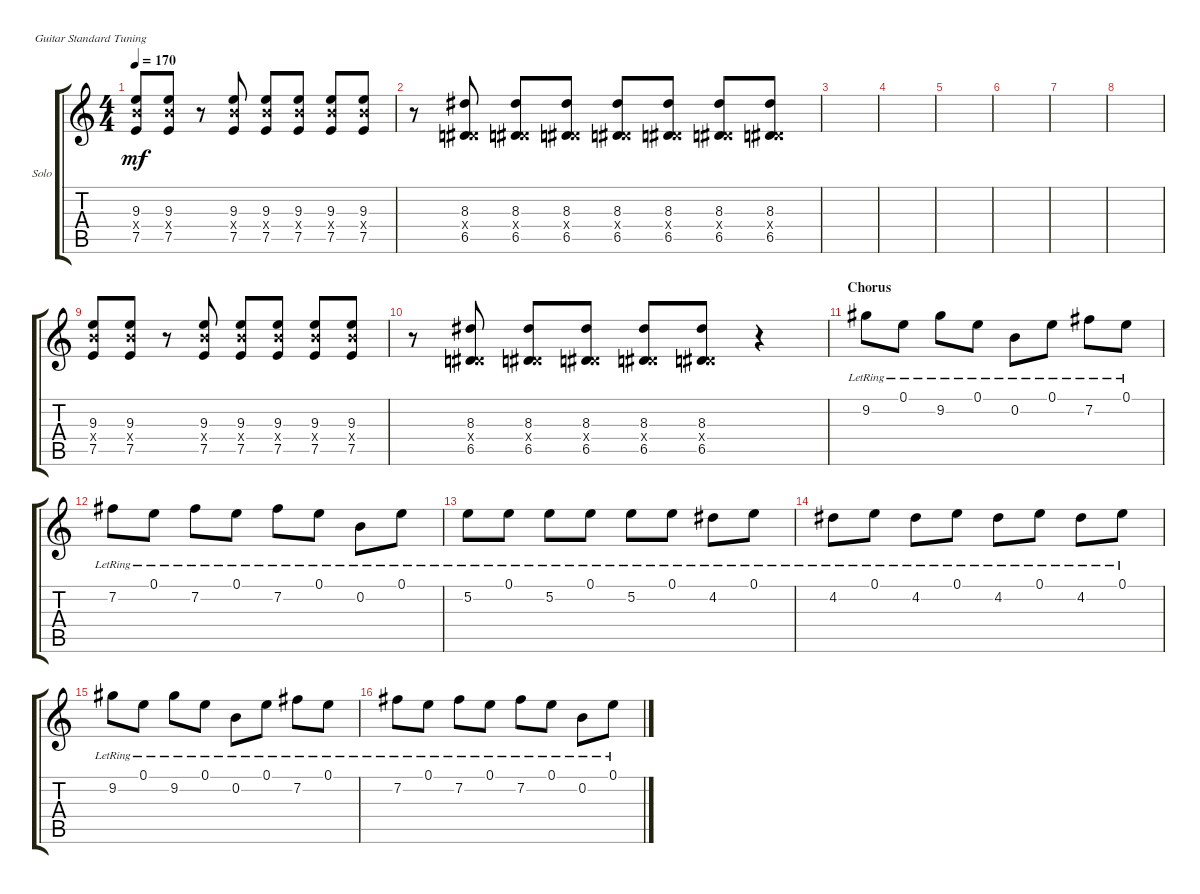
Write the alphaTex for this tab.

\defaultSystemsLayout 4
\bracketExtendMode groupsimilarinstruments
\firstSystemTrackNameOrientation horizontal
\otherSystemsTrackNameOrientation horizontal
\track ("Solo" "Solo") {instrument distortionguitar}
\staff {score tabs}
\tuning (E4 B3 G3 D3 A2 E2)
\ts (4 4)
\tempo 170
\clef g2
\scale
0.304762
\ks c
(7.5 9.4{x} 9.3).8{dy mf} (7.5 9.4{x} 9.3).8 r.8 (7.5 9.4{x} 9.3).8 (7.5 9.4{x} 9.3).8 (7.5 9.4{x} 9.3).8 (7.5 9.4{x} 9.3).8 (7.5 9.4{x} 9.3).8 |
\scale
0.577143 r.8 (6.5 8.3 0.4{x}).8 (6.5 8.3 0.4{x}).8 (6.5 8.3 0.4{x}).8 (6.5 8.3 0.4{x}).8 (6.5 8.3 0.4{x}).8 (6.5 8.3 0.4{x}).8 (6.5 8.3 0.4{x}).8 |
\scale
0.333333 |
\scale
0.333333 |
\scale
0.333333 |
\scale
0.333333 |
\scale
0.333333 |
\scale
0.333333 |
\scale
0.255183 (7.5 9.4{x} 9.3).8 (7.5 9.4{x} 9.3).8 r.8 (7.5 9.4{x} 9.3).8 (7.5 9.4{x} 9.3).8 (7.5 9.4{x} 9.3).8 (7.5 9.4{x} 9.3).8 (7.5 9.4{x} 9.3).8 |
\scale
0.438596 r.8 (6.5 8.3 0.4{x}).8 (6.5 8.3 0.4{x}).8 (6.5 8.3 0.4{x}).8 (6.5 8.3 0.4{x}).8 (6.5 8.3 0.4{x}).8 r.4 |
\section ("" "Chorus")
\scale
0.30622 9.2{lr}.8 0.1{lr}.8 9.2{lr}.8 0.1{lr}.8 0.2{lr}.8 0.1{lr}.8 7.2{lr}.8 0.1{lr}.8 |
\scale
0.315175 7.2{lr}.8 0.1{lr}.8 7.2{lr}.8 0.1{lr}.8 7.2{lr}.8 0.1{lr}.8 0.2{lr}.8 0.1{lr}.8 |
\scale
0.36965 5.2{lr}.8 0.1{lr}.8 5.2{lr}.8 0.1{lr}.8 5.2{lr}.8 0.1{lr}.8 4.2{lr}.8 0.1{lr}.8 |
\scale
0.315175 4.2{lr}.8 0.1{lr}.8 4.2{lr}.8 0.1{lr}.8 4.2{lr}.8 0.1{lr}.8 4.2{lr}.8 0.1{lr}.8 |
\scale
0.352941 9.2{lr}.8 0.1{lr}.8 9.2{lr}.8 0.1{lr}.8 0.2{lr}.8 0.1{lr}.8 7.2{lr}.8 0.1{lr}.8 |
\scale
0.297794 7.2{lr}.8 0.1{lr}.8 7.2{lr}.8 0.1{lr}.8 7.2{lr}.8 0.1{lr}.8 0.2{lr}.8 0.1{lr}.8
